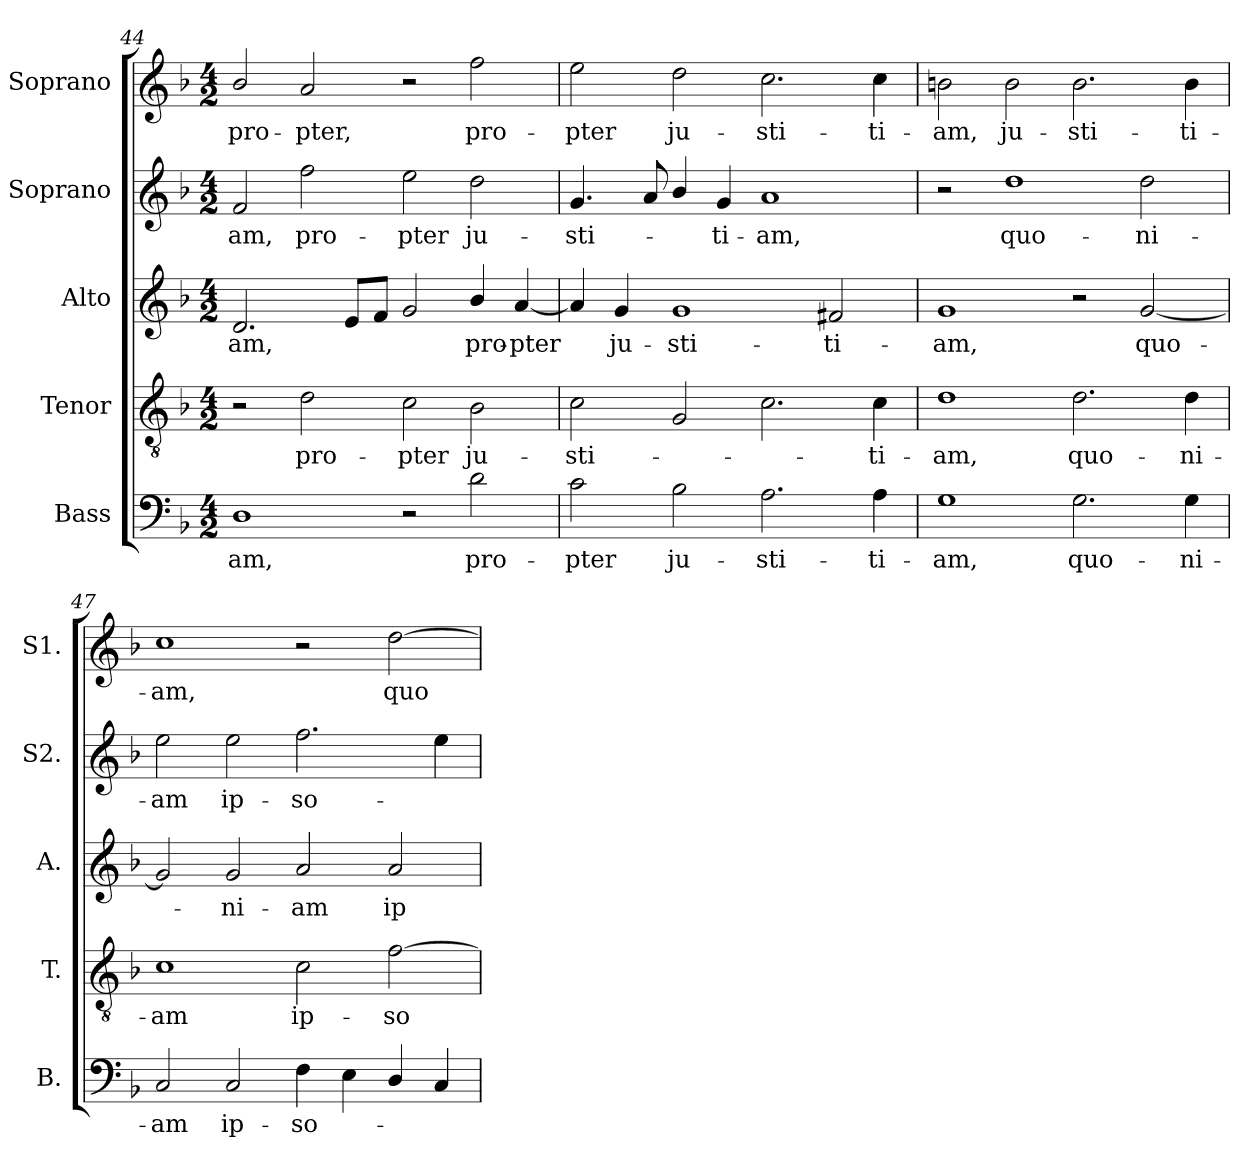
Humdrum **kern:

**kern	**text	**kern	**text	**kern	**text	**kern	**text	**kern	**text
*part5	*part5	*part4	*part4	*part3	*part3	*part2	*part2	*part1	*part1
*staff5	*staff5	*staff4	*staff4	*staff3	*staff3	*staff2	*staff2	*staff1	*staff1
*I"Bass	*	*I"Tenor	*	*I"Alto	*	*I"Soprano	*	*I"Soprano	*
*I'B.	*	*I'T.	*	*I'A.	*	*I'S2.	*	*I'S1.	*
*clefF4	*	*clefGv2	*	*clefG2	*	*clefG2	*	*clefG2	*
*	*	*ITrd7c12	*	*	*	*	*	*	*
*k[b-]	*	*k[b-]	*	*k[b-]	*	*k[b-]	*	*k[b-]	*
*F:	*	*F:	*	*F:	*	*F:	*	*F:	*
*M4/2	*	*M4/2	*	*M4/2	*	*M4/2	*	*M4/2	*
=44	=44	=44	=44	=44	=44	=44	=44	=44	=44
!	!LO:LY:b:color=#000000	!	!	!	!	!	!	!	!
!	!	!	!	!	!LO:LY:b:color=#000000	!	!	!	!
!	!	!	!	!	!	!	!LO:LY:b:color=#000000	!	!
!	!	!	!	!	!	!	!	!	!LO:LY:b:color=#000000
1Di	-am,	2r	.	2.di/	-am,	2fi/	-am,	2b-i/	pro-
!	!	!	!LO:LY:b:color=#000000	!	!	!	!	!	!
!	!	!	!	!	!	!	!LO:LY:b:color=#000000	!	!
!	!	!	!	!	!	!	!	!	!LO:LY:b:color=#000000
.	.	2Di\	pro-	.	.	2ffi\	pro-	2ai/	-pter,
.	.	.	.	8ei/L	.	.	.	.	.
.	.	.	.	8fi/J	.	.	.	.	.
!	!	!	!LO:LY:b:color=#000000	!	!	!	!	!	!
!	!	!	!	!	!	!	!LO:LY:b:color=#000000	!	!
2r	.	2Ci\	-pter	2gi/	.	2eei\	-pter	2r	.
!	!LO:LY:b:color=#000000	!	!	!	!	!	!	!	!
!	!	!	!LO:LY:b:color=#000000	!	!	!	!	!	!
!	!	!	!	!	!LO:LY:b:color=#000000	!	!	!	!
!	!	!	!	!	!	!	!LO:LY:b:color=#000000	!	!
!	!	!	!	!	!	!	!	!	!LO:LY:b:color=#000000
2di\	pro-	2BB-i\	ju-	4b-i/	pro-	2ddi\	ju-	2ffi\	pro-
!	!	!	!	!	!LO:LY:b:color=#000000	!	!	!	!
.	.	.	.	[4ai/	-pter	.	.	.	.
=45	=45	=45	=45	=45	=45	=45	=45	=45	=45
!	!LO:LY:b:color=#000000	!	!	!	!	!	!	!	!
!	!	!	!LO:LY:b:color=#000000	!	!	!	!	!	!
!	!	!	!	!	!	!	!LO:LY:b:color=#000000	!	!
!	!	!	!	!	!	!	!	!	!LO:LY:b:color=#000000
2ci\	-pter	2Ci\	-sti-	4ai/]	.	4.gi/	-sti-	2eei\	-pter
!	!	!	!	!	!LO:LY:b:color=#000000	!	!	!	!
.	.	.	.	4gi/	ju-	.	.	.	.
.	.	.	.	.	.	8ai/	.	.	.
!	!LO:LY:b:color=#000000	!	!	!	!	!	!	!	!
!	!	!	!	!	!LO:LY:b:color=#000000	!	!	!	!
!	!	!	!	!	!	!	!	!	!LO:LY:b:color=#000000
2B-i\	ju-	2GGi/	.	1gi	-sti-	4b-i/	.	2ddi\	ju-
!	!	!	!	!	!	!	!LO:LY:b:color=#000000	!	!
.	.	.	.	.	.	4gi/	-ti-	.	.
!	!LO:LY:b:color=#000000	!	!	!	!	!	!	!	!
!	!	!	!	!	!	!	!LO:LY:b:color=#000000	!	!
!	!	!	!	!	!	!	!	!	!LO:LY:b:color=#000000
2.Ai\	-sti-	2.Ci\	.	.	.	1ai	-am,	2.cci\	-sti-
!	!	!	!	!	!LO:LY:b:color=#000000	!	!	!	!
.	.	.	.	2f#Xi/	-ti-	.	.	.	.
!	!LO:LY:b:color=#000000	!	!	!	!	!	!	!	!
!	!	!	!LO:LY:b:color=#000000	!	!	!	!	!	!
!	!	!	!	!	!	!	!	!	!LO:LY:b:color=#000000
4Ai\	-ti-	4Ci\	-ti-	.	.	.	.	4cci\	-ti-
=46	=46	=46	=46	=46	=46	=46	=46	=46	=46
!	!LO:LY:b:color=#000000	!	!	!	!	!	!	!	!
!	!	!	!LO:LY:b:color=#000000	!	!	!	!	!	!
!	!	!	!	!	!LO:LY:b:color=#000000	!	!	!	!
!	!	!	!	!	!	!	!	!	!LO:LY:b:color=#000000
1Gi	-am,	1Di	-am,	1gi	-am,	2r	.	2bni\	-am,
!	!	!	!	!	!	!	!LO:LY:b:color=#000000	!	!
!	!	!	!	!	!	!	!	!	!LO:LY:b:color=#000000
.	.	.	.	.	.	1ddi	quo-	2bi\	ju-
!	!LO:LY:b:color=#000000	!	!	!	!	!	!	!	!
!	!	!	!LO:LY:b:color=#000000	!	!	!	!	!	!
!	!	!	!	!	!	!	!	!	!LO:LY:b:color=#000000
2.Gi\	quo-	2.Di\	quo-	2r	.	.	.	2.bi\	-sti-
!	!	!	!	!	!LO:LY:b:color=#000000	!	!	!	!
!	!	!	!	!	!	!	!LO:LY:b:color=#000000	!	!
.	.	.	.	[2gi/	quo-	2ddi\	-ni-	.	.
!	!LO:LY:b:color=#000000	!	!	!	!	!	!	!	!
!	!	!	!LO:LY:b:color=#000000	!	!	!	!	!	!
!	!	!	!	!	!	!	!	!	!LO:LY:b:color=#000000
4Gi\	-ni-	4Di\	-ni-	.	.	.	.	4bi\	-ti-
!!LO:LB:g=z
=47	=47	=47	=47	=47	=47	=47	=47	=47	=47
!	!LO:LY:b:color=#000000	!	!	!	!	!	!	!	!
!	!	!	!LO:LY:b:color=#000000	!	!	!	!	!	!
!	!	!	!	!	!	!	!LO:LY:b:color=#000000	!	!
!	!	!	!	!	!	!	!	!	!LO:LY:b:color=#000000
2Ci/	-am	1Ci	-am	2gi/]	.	2eei\	-am	1cci	-am,
!	!LO:LY:b:color=#000000	!	!	!	!	!	!	!	!
!	!	!	!	!	!LO:LY:b:color=#000000	!	!	!	!
!	!	!	!	!	!	!	!LO:LY:b:color=#000000	!	!
2Ci/	ip-	.	.	2gi/	-ni-	2eei\	ip-	.	.
!	!LO:LY:b:color=#000000	!	!	!	!	!	!	!	!
!	!	!	!LO:LY:b:color=#000000	!	!	!	!	!	!
!	!	!	!	!	!LO:LY:b:color=#000000	!	!	!	!
!	!	!	!	!	!	!	!LO:LY:b:color=#000000	!	!
4Fi\	-so-	2Ci\	ip-	2ai/	-am	2.ffi\	-so-	2r	.
4Ei\	.	.	.	.	.	.	.	.	.
!	!	!	!LO:LY:b:color=#000000	!	!	!	!	!	!
!	!	!	!	!	!LO:LY:b:color=#000000	!	!	!	!
!	!	!	!	!	!	!	!	!	!LO:LY:b:color=#000000
4Di/	.	[2Fi\	-so-	2ai/	ip-	.	.	[2ddi\	quo-
4Ci/	.	.	.	.	.	4eei\	.	.	.
=	=	=	=	=	=	=	=	=	=
*-	*-	*-	*-	*-	*-	*-	*-	*-	*-
